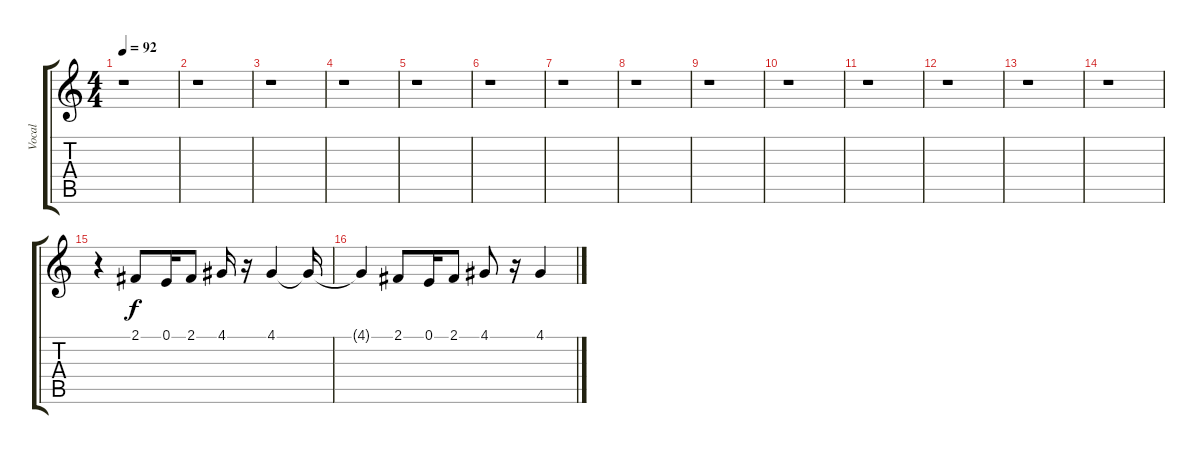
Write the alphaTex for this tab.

\track ("Vocal" "Vocal") {instrument brightacousticpiano}
\staff {score tabs}
\tuning (E4 B3 G3 D3 A2 E2) {hide}
\ts (4 4)
\tempo 92
\clef g2
\ks c
r.1{dy f} |
r.1 |
r.1 |
r.1 |
r.1 |
r.1 |
r.1 |
r.1 |
r.1 |
r.1 |
r.1 |
r.1 |
r.1 |
r.1 |
r.4 2.1.8 0.1.16 2.1.8 4.1.16 r.16 4.1.4 4.1{t}.16 |
4.1{t}.4 2.1.8 0.1.16 2.1.8 4.1.8 r.16 4.1.4
